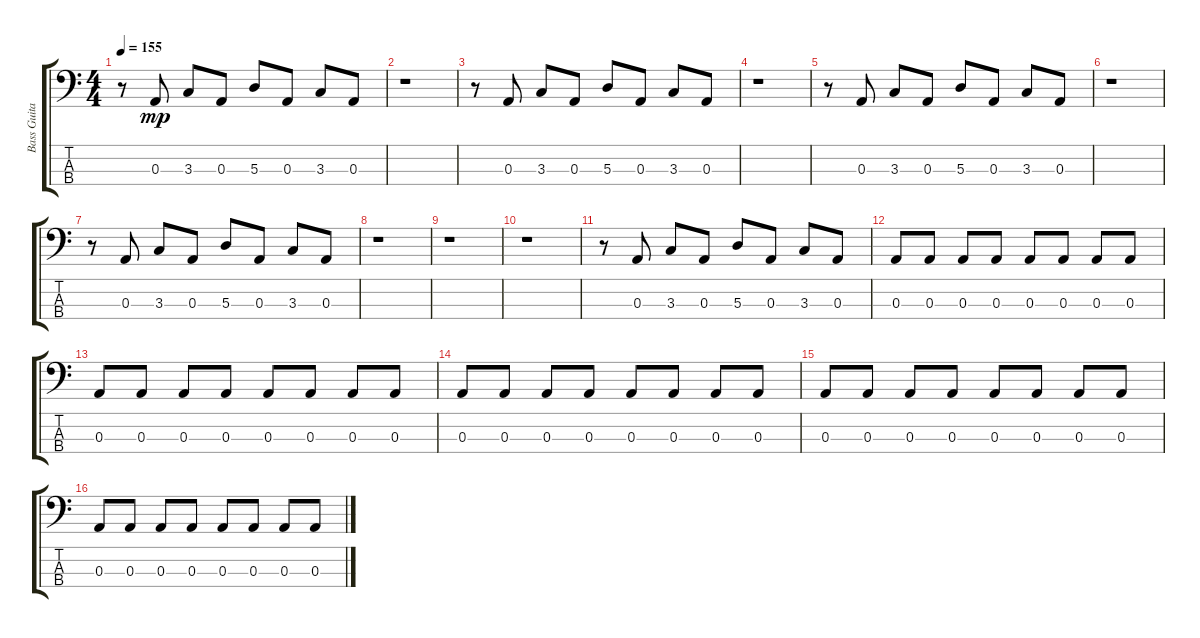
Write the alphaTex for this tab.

\track ("Bass Guitar" "Bass Guita") {instrument electricbassfinger}
\staff {score tabs}
\tuning (G2 D2 A1 E1) {hide}
\ts (4 4)
\tempo 155
\clef f4
\ks c
r.8{dy mp} 0.3.8 3.3.8 0.3.8 5.3.8 0.3.8 3.3.8 0.3.8 |
r.1 |
r.8 0.3.8 3.3.8 0.3.8 5.3.8 0.3.8 3.3.8 0.3.8 |
r.1 |
r.8 0.3.8 3.3.8 0.3.8 5.3.8 0.3.8 3.3.8 0.3.8 |
r.1 |
r.8 0.3.8 3.3.8 0.3.8 5.3.8 0.3.8 3.3.8 0.3.8 |
r.1 |
r.1 |
r.1 |
r.8 0.3.8 3.3.8 0.3.8 5.3.8 0.3.8 3.3.8 0.3.8 |
0.3.8 0.3.8 0.3.8 0.3.8 0.3.8 0.3.8 0.3.8 0.3.8 |
0.3.8 0.3.8 0.3.8 0.3.8 0.3.8 0.3.8 0.3.8 0.3.8 |
0.3.8 0.3.8 0.3.8 0.3.8 0.3.8 0.3.8 0.3.8 0.3.8 |
0.3.8 0.3.8 0.3.8 0.3.8 0.3.8 0.3.8 0.3.8 0.3.8 |
0.3.8 0.3.8 0.3.8 0.3.8 0.3.8 0.3.8 0.3.8 0.3.8
